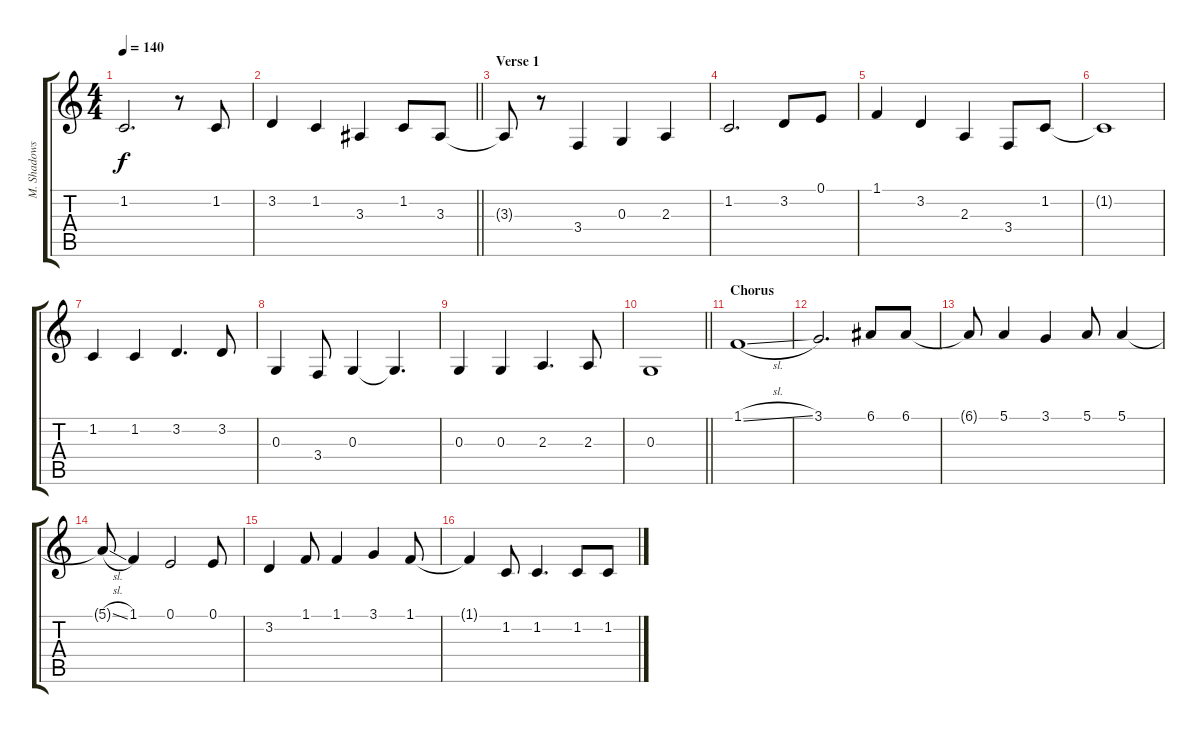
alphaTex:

\track ("M. Shadows" "M. Shadows") {instrument reedorgan}
\staff {score tabs}
\tuning (E4 B3 G3 D3 A2 E2) {hide}
\ts (4 4)
\tempo 140
\clef g2
\ks c
1.2{t}.2{d dy f} r.8 1.2.8 |
\barLineRight lightlight
3.2.4 1.2.4 3.3.4 1.2.8 3.3.8 |
\section ("" "Verse 1")
3.3{t}.8 r.8 3.4.4 0.3.4 2.3.4 |
1.2.2{d} 3.2.8 0.1.8 |
1.1.4 3.2.4 2.3.4 3.4.8 1.2.8 |
1.2{t}.1 |
1.2.4 1.2.4 3.2.4{d} 3.2.8 |
0.3.4 3.4.8 0.3.4 0.3{t}.4{d} |
0.3.4 0.3.4 2.3.4{d} 2.3.8 |
\barLineRight lightlight
0.3.1 |
\section ("" "Chorus")
1.1{sl}.1 |
3.1.2{d} 6.1.8 6.1.8 |
6.1{t}.8 5.1.4 3.1.4 5.1.8 5.1.4 |
5.1{sl t}.8 1.1.4 0.1.2 0.1.8 |
3.2.4 1.1.8 1.1.4 3.1.4 1.1.8 |
1.1{t}.4 1.2.8 1.2.4{d} 1.2.8 1.2.8
